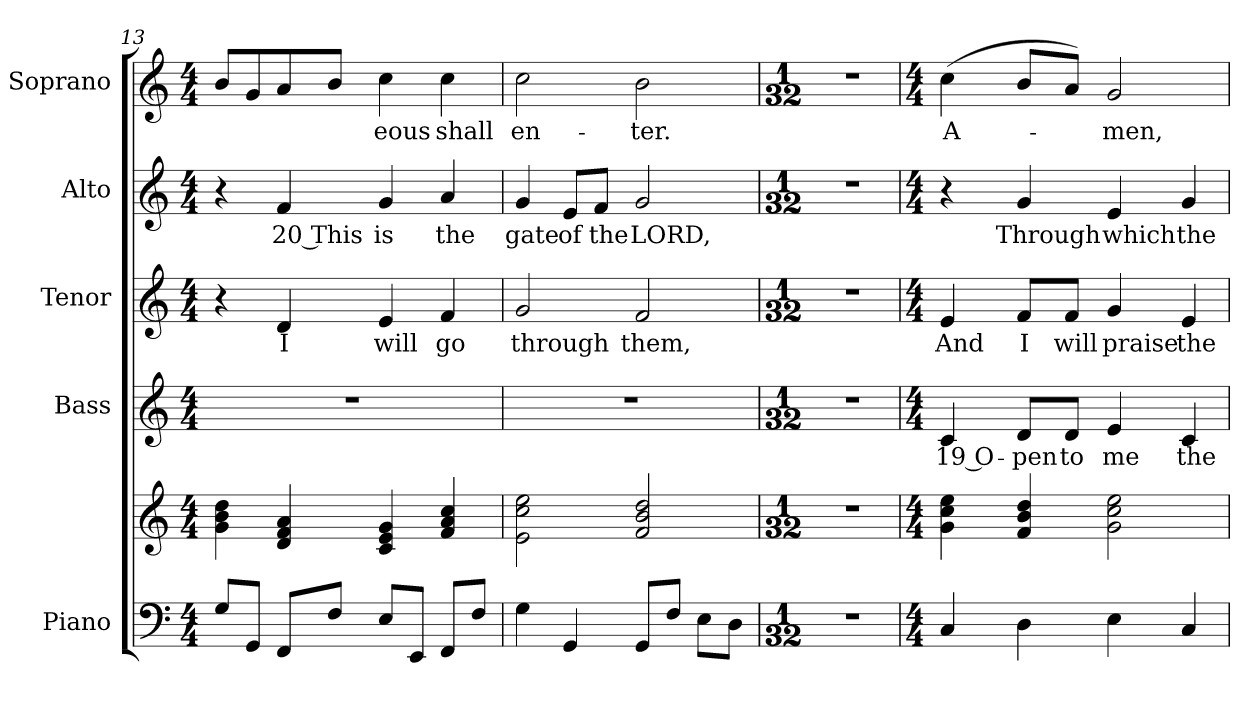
**kern	**kern	**kern	**text	**kern	**text	**kern	**text	**kern	**text
*part5	*part5	*part4	*part4	*part3	*part3	*part2	*part2	*part1	*part1
*staff6	*staff5	*staff4	*staff4	*staff3	*staff3	*staff2	*staff2	*staff1	*staff1
*I"Piano	*	*I"Bass	*	*I"Tenor	*	*I"Alto	*	*I"Soprano	*
*I'Pno.	*	*	*	*	*	*	*	*	*
!!LO:PB:g=z
*clefF4	*clefG2	*clefG2	*	*clefG2	*	*clefG2	*	*clefG2	*
*k[]	*k[]	*k[]	*	*k[]	*	*k[]	*	*k[]	*
*C:	*C:	*C:	*	*C:	*	*C:	*	*C:	*
*M4/4	*M4/4	*M4/4	*	*M4/4	*	*M4/4	*	*M4/4	*
=13	=13	=13	=13	=13	=13	=13	=13	=13	=13
8Gi/L	4gi\ 4bi 4ddi	1r	.	4r	.	4r	.	8bi/L	.
8GGi/J	.	.	.	.	.	.	.	8gi/	.
!	!	!	!	!	!LO:LY:b:color=#000000	!	!	!	!
!	!	!	!	!	!	!	!LO:LY:b:color=#000000	!	!
8FFi/L	4di/ 4fi 4ai	.	.	4di/	I	4fi/	20 This	8ai/	.
8Fi/J	.	.	.	.	.	.	.	8bi/J	.
!	!	!	!	!	!LO:LY:b:color=#000000	!	!	!	!
!	!	!	!	!	!	!	!LO:LY:b:color=#000000	!	!
!	!	!	!	!	!	!	!	!	!LO:LY:b:color=#000000
8Ei/L	4ci/ 4ei 4gi	.	.	4ei/	will	4gi/	is	4cci\	-eous
8EEi/J	.	.	.	.	.	.	.	.	.
!	!	!	!	!	!LO:LY:b:color=#000000	!	!	!	!
!	!	!	!	!	!	!	!LO:LY:b:color=#000000	!	!
!	!	!	!	!	!	!	!	!	!LO:LY:b:color=#000000
8FFi/L	4fi/ 4ai 4cci	.	.	4fi/	go	4ai/	the	4cci\	shall
8Fi/J	.	.	.	.	.	.	.	.	.
=14	=14	=14	=14	=14	=14	=14	=14	=14	=14
!	!	!	!	!	!LO:LY:b:color=#000000	!	!	!	!
!	!	!	!	!	!	!	!LO:LY:b:color=#000000	!	!
!	!	!	!	!	!	!	!	!	!LO:LY:b:color=#000000
4Gi\	2ei\ 2cci 2eei	1r	.	2gi/	through	4gi/	gate	2cci\	en-
!	!	!	!	!	!	!	!LO:LY:b:color=#000000	!	!
4GGi/	.	.	.	.	.	8ei/L	of	.	.
!	!	!	!	!	!	!	!LO:LY:b:color=#000000	!	!
.	.	.	.	.	.	8fi/J	the	.	.
!	!	!	!	!	!LO:LY:b:color=#000000	!	!	!	!
!	!	!	!	!	!	!	!LO:LY:b:color=#000000	!	!
!	!	!	!	!	!	!	!	!	!LO:LY:b:color=#000000
8GGi/L	2fi/ 2bi 2ddi	.	.	2fi/	them,	2gi/	LORD,	2bi\	-ter.
8Fi/J	.	.	.	.	.	.	.	.	.
8Ei\L	.	.	.	.	.	.	.	.	.
8Di\J	.	.	.	.	.	.	.	.	.
!!LO:PB:g=z
=15	=15	=15	=15	=15	=15	=15	=15	=15	=15
*M1/32	*M1/32	*M1/32	*	*M1/32	*	*M1/32	*	*M1/32	*
!LO:N:vis=1	!LO:N:vis=1	!LO:N:vis=1	!	!LO:N:vis=1	!	!LO:N:vis=1	!	!LO:N:vis=1	!
32r	32r	32r	.	32r	.	32r	.	32r	.
=16	=16	=16	=16	=16	=16	=16	=16	=16	=16
*M4/4	*M4/4	*M4/4	*	*M4/4	*	*M4/4	*	*M4/4	*
!	!	!	!LO:LY:b:color=#000000	!	!	!	!	!	!
!	!	!	!	!	!LO:LY:b:color=#000000	!	!	!	!
!	!	!	!	!	!	!	!	!	!LO:LY:b:color=#000000
4Ci/	4gi\ 4cci 4eei	4ci/	19 O-	4ei/	And	4r	.	(4cci\	A-
!	!	!	!LO:LY:b:color=#000000	!	!	!	!	!	!
!	!	!	!	!	!LO:LY:b:color=#000000	!	!	!	!
!	!	!	!	!	!	!	!LO:LY:b:color=#000000	!	!
4Di\	4fi/ 4bi 4ddi	8di/L	-pen	8fi/L	I	4gi/	Through	8bi/L	.
!	!	!	!LO:LY:b:color=#000000	!	!	!	!	!	!
!	!	!	!	!	!LO:LY:b:color=#000000	!	!	!	!
.	.	8di/J	to	8fi/J	will	.	.	8ai/J)	.
!	!	!	!LO:LY:b:color=#000000	!	!	!	!	!	!
!	!	!	!	!	!LO:LY:b:color=#000000	!	!	!	!
!	!	!	!	!	!	!	!LO:LY:b:color=#000000	!	!
!	!	!	!	!	!	!	!	!	!LO:LY:b:color=#000000
4Ei\	2gi\ 2cci 2eei	4ei/	me	4gi/	praise	4ei/	which	2gi/	-men,
!	!	!	!LO:LY:b:color=#000000	!	!	!	!	!	!
!	!	!	!	!	!LO:LY:b:color=#000000	!	!	!	!
!	!	!	!	!	!	!	!LO:LY:b:color=#000000	!	!
4Ci/	.	4ci/	the	4ei/	the	4gi/	the	.	.
=	=	=	=	=	=	=	=	=	=
*-	*-	*-	*-	*-	*-	*-	*-	*-	*-
